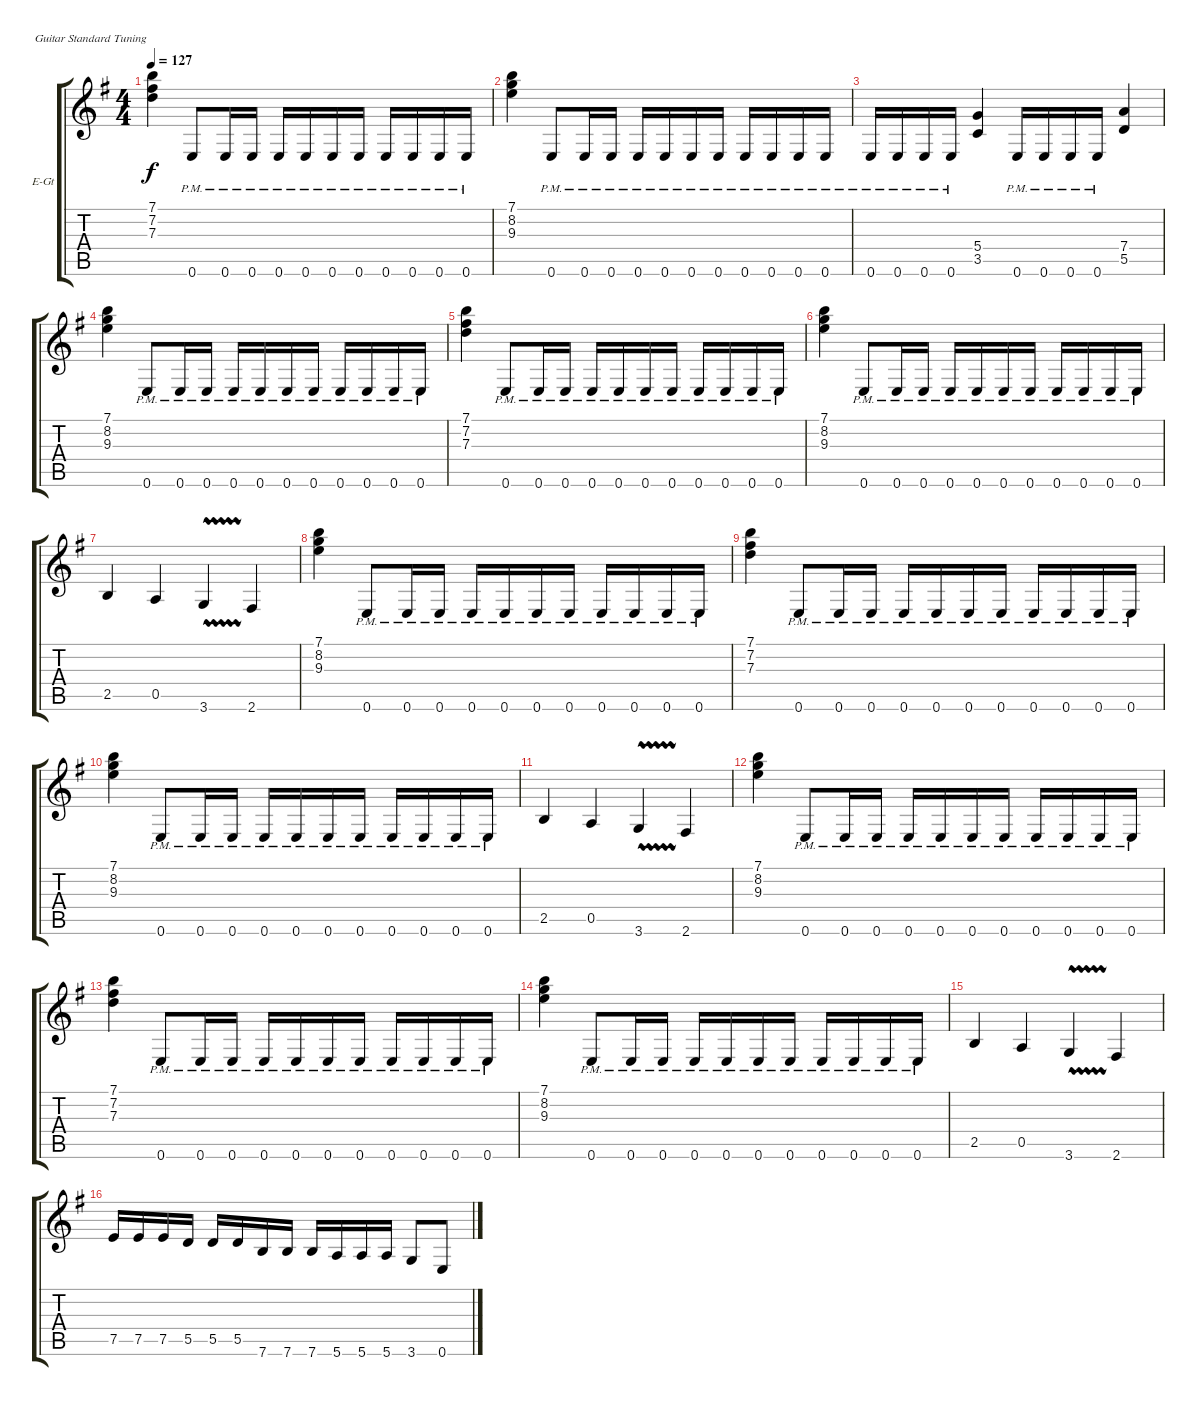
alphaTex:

\defaultSystemsLayout 4
\bracketExtendMode groupsimilarinstruments
\firstSystemTrackNameOrientation horizontal
\otherSystemsTrackNameOrientation horizontal
\track ("Guitar 1" "E-Gt") {instrument distortionguitar}
\staff {score tabs}
\tuning (E4 B3 G3 D3 A2 E2)
\ts (4 4)
\tempo 127
\clef g2
\scale
0.944515
\ks g
(7.1 7.2 7.3).4{dy f} 0.6{pm}.8 0.6{pm}.16 0.6{pm}.16 0.6{pm}.16 0.6{pm}.16 0.6{pm}.16 0.6{pm}.16 0.6{pm}.16 0.6{pm}.16 0.6{pm}.16 0.6{pm}.16 |
\scale
1.05549 (7.1 8.2 9.3).4 0.6{pm}.8 0.6{pm}.16 0.6{pm}.16 0.6{pm}.16 0.6{pm}.16 0.6{pm}.16 0.6{pm}.16 0.6{pm}.16 0.6{pm}.16 0.6{pm}.16 0.6{pm}.16 |
\scale
0.944515 0.6{pm}.16 0.6{pm}.16 0.6{pm}.16 0.6{pm}.16 (3.5 5.4).4 0.6{pm}.16 0.6{pm}.16 0.6{pm}.16 0.6{pm}.16 (5.5 7.4).4 |
\scale
1.05549 (7.1 8.2 9.3).4 0.6{pm}.8 0.6{pm}.16 0.6{pm}.16 0.6{pm}.16 0.6{pm}.16 0.6{pm}.16 0.6{pm}.16 0.6{pm}.16 0.6{pm}.16 0.6{pm}.16 0.6{pm}.16 |
\scale
0.944515 (7.1 7.2 7.3).4 0.6{pm}.8 0.6{pm}.16 0.6{pm}.16 0.6{pm}.16 0.6{pm}.16 0.6{pm}.16 0.6{pm}.16 0.6{pm}.16 0.6{pm}.16 0.6{pm}.16 0.6{pm}.16 |
\scale
1.05549 (7.1 8.2 9.3).4 0.6{pm}.8 0.6{pm}.16 0.6{pm}.16 0.6{pm}.16 0.6{pm}.16 0.6{pm}.16 0.6{pm}.16 0.6{pm}.16 0.6{pm}.16 0.6{pm}.16 0.6{pm}.16 |
2.5.4 0.5.4 3.6{vw}.4 2.6.4 |
(7.1 8.2 9.3).4 0.6{pm}.8 0.6{pm}.16 0.6{pm}.16 0.6{pm}.16 0.6{pm}.16 0.6{pm}.16 0.6{pm}.16 0.6{pm}.16 0.6{pm}.16 0.6{pm}.16 0.6{pm}.16 |
(7.1 7.2 7.3).4 0.6{pm}.8 0.6{pm}.16 0.6{pm}.16 0.6{pm}.16 0.6{pm}.16 0.6{pm}.16 0.6{pm}.16 0.6{pm}.16 0.6{pm}.16 0.6{pm}.16 0.6{pm}.16 |
\scale
1.05549 (7.1 8.2 9.3).4 0.6{pm}.8 0.6{pm}.16 0.6{pm}.16 0.6{pm}.16 0.6{pm}.16 0.6{pm}.16 0.6{pm}.16 0.6{pm}.16 0.6{pm}.16 0.6{pm}.16 0.6{pm}.16 |
\scale
0.944515 2.5.4 0.5.4 3.6{vw}.4 2.6.4 |
\scale
1.05549 (7.1 8.2 9.3).4 0.6{pm}.8 0.6{pm}.16 0.6{pm}.16 0.6{pm}.16 0.6{pm}.16 0.6{pm}.16 0.6{pm}.16 0.6{pm}.16 0.6{pm}.16 0.6{pm}.16 0.6{pm}.16 |
\scale
0.944515 (7.1 7.2 7.3).4 0.6{pm}.8 0.6{pm}.16 0.6{pm}.16 0.6{pm}.16 0.6{pm}.16 0.6{pm}.16 0.6{pm}.16 0.6{pm}.16 0.6{pm}.16 0.6{pm}.16 0.6{pm}.16 |
\scale
1.05549 (7.1 8.2 9.3).4 0.6{pm}.8 0.6{pm}.16 0.6{pm}.16 0.6{pm}.16 0.6{pm}.16 0.6{pm}.16 0.6{pm}.16 0.6{pm}.16 0.6{pm}.16 0.6{pm}.16 0.6{pm}.16 |
\scale
0.944515 2.5.4 0.5.4 3.6{vw}.4 2.6.4 |
\scale
1.05549 7.5.16 7.5.16 7.5.16 5.5.16 5.5.16 5.5.16 7.6.16 7.6.16 7.6.16 5.6.16 5.6.16 5.6.16 3.6.8 0.6.8
